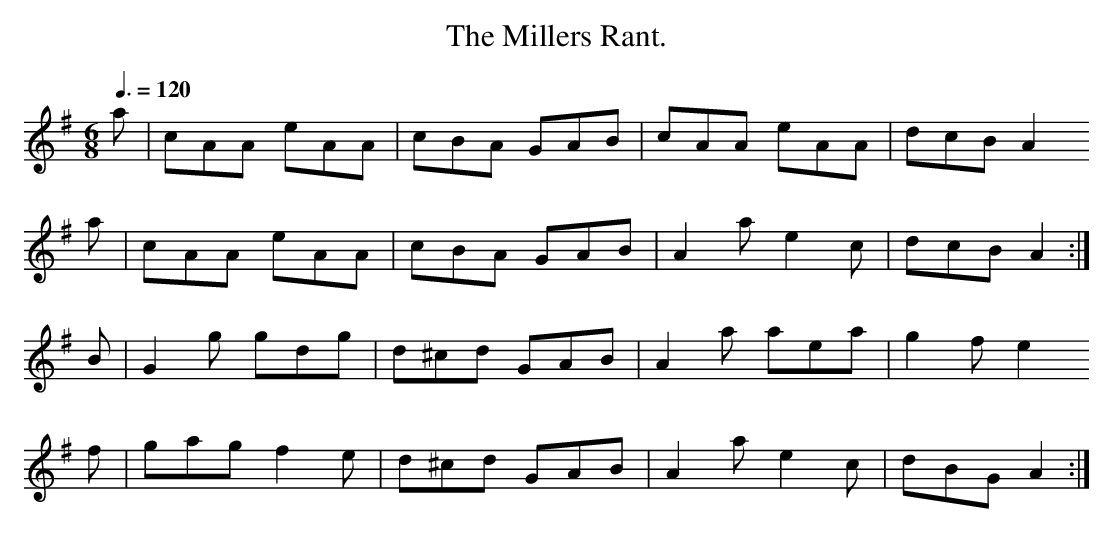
X:1
T:The Millers Rant.
M:6/8
L:1/8
Q:3/8=120
K:A dorian
a|cAA eAA|cBA  GAB|cAA eAA|dcB A2
a|cAA eAA|cBA  GAB|A2a e2c|dcB A2:|
B|G2g gdg|d^cd GAB|A2a aea|g2f e2
f|gag f2e|d^cd GAB|A2a e2c|dBG A2:|
